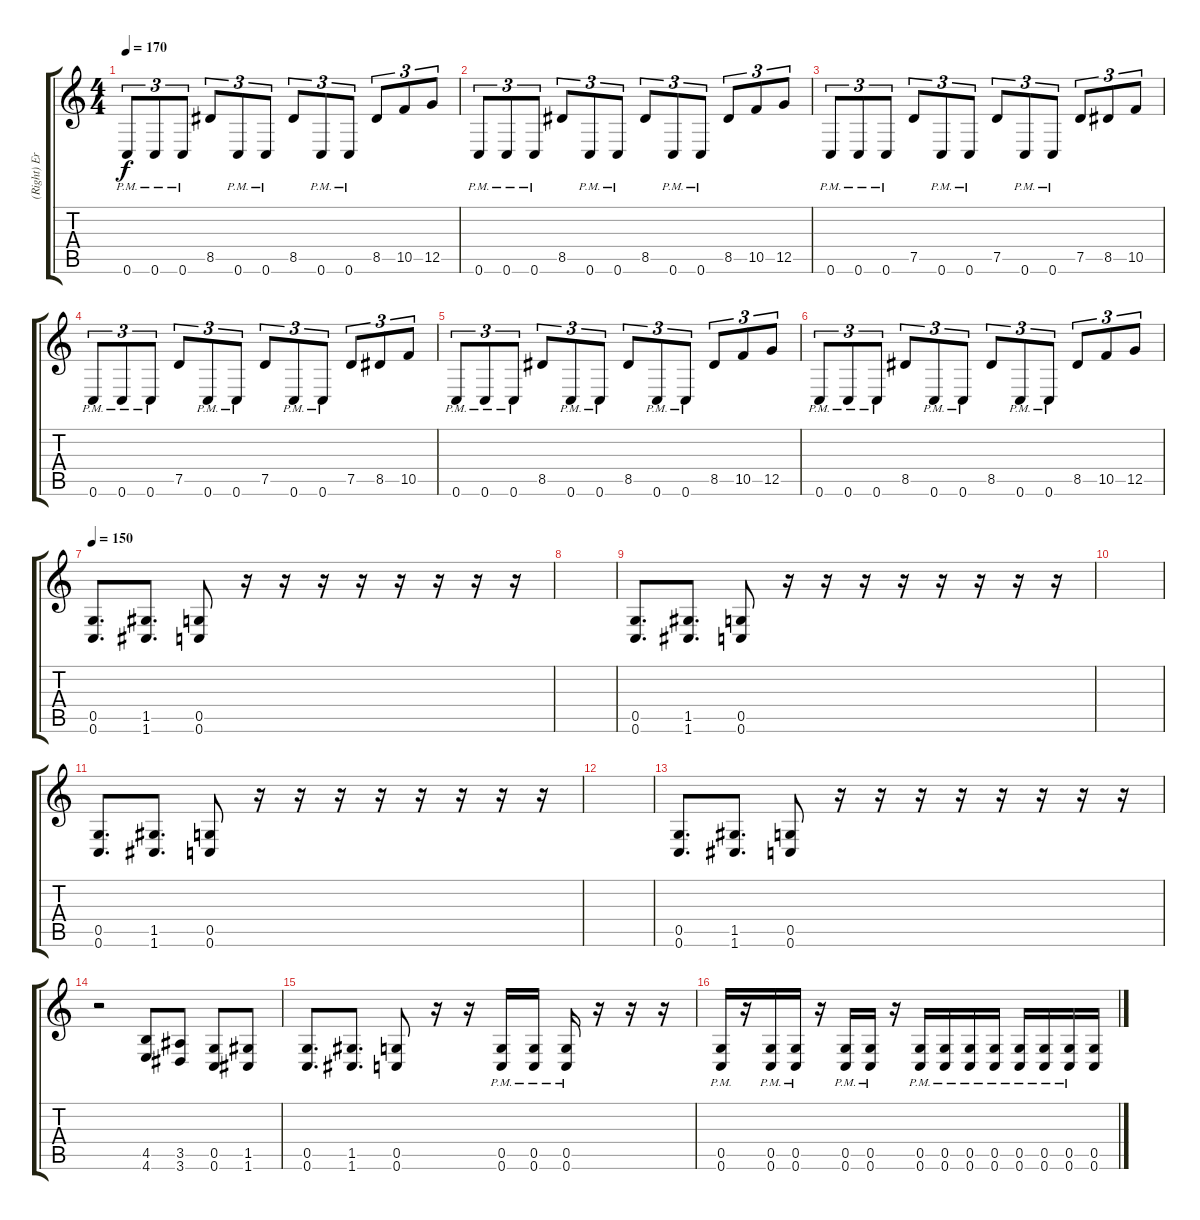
\track ("(Right) Ernie" "(Right) Er") {instrument distortionguitar}
\staff {score tabs}
\tuning (D4 A3 F3 C3 G2 C2) {hide}
\ts (4 4)
\tempo 170
\clef g2
\ks c
0.6{pm}.8{tu (3 2) dy f} 0.6{pm}.8{tu (3 2)} 0.6{pm}.8{tu (3 2)} 8.5.8{tu (3 2)} 0.6{pm}.8{tu (3 2)} 0.6{pm}.8{tu (3 2)} 8.5.8{tu (3 2)} 0.6{pm}.8{tu (3 2)} 0.6{pm}.8{tu (3 2)} 8.5.8{tu (3 2)} 10.5.8{tu (3 2)} 12.5.8{tu (3 2)} |
0.6{pm}.8{tu (3 2)} 0.6{pm}.8{tu (3 2)} 0.6{pm}.8{tu (3 2)} 8.5.8{tu (3 2)} 0.6{pm}.8{tu (3 2)} 0.6{pm}.8{tu (3 2)} 8.5.8{tu (3 2)} 0.6{pm}.8{tu (3 2)} 0.6{pm}.8{tu (3 2)} 8.5.8{tu (3 2)} 10.5.8{tu (3 2)} 12.5.8{tu (3 2)} |
0.6{pm}.8{tu (3 2)} 0.6{pm}.8{tu (3 2)} 0.6{pm}.8{tu (3 2)} 7.5.8{tu (3 2)} 0.6{pm}.8{tu (3 2)} 0.6{pm}.8{tu (3 2)} 7.5.8{tu (3 2)} 0.6{pm}.8{tu (3 2)} 0.6{pm}.8{tu (3 2)} 7.5.8{tu (3 2)} 8.5.8{tu (3 2)} 10.5.8{tu (3 2)} |
0.6{pm}.8{tu (3 2)} 0.6{pm}.8{tu (3 2)} 0.6{pm}.8{tu (3 2)} 7.5.8{tu (3 2)} 0.6{pm}.8{tu (3 2)} 0.6{pm}.8{tu (3 2)} 7.5.8{tu (3 2)} 0.6{pm}.8{tu (3 2)} 0.6{pm}.8{tu (3 2)} 7.5.8{tu (3 2)} 8.5.8{tu (3 2)} 10.5.8{tu (3 2)} |
0.6{pm}.8{tu (3 2)} 0.6{pm}.8{tu (3 2)} 0.6{pm}.8{tu (3 2)} 8.5.8{tu (3 2)} 0.6{pm}.8{tu (3 2)} 0.6{pm}.8{tu (3 2)} 8.5.8{tu (3 2)} 0.6{pm}.8{tu (3 2)} 0.6{pm}.8{tu (3 2)} 8.5.8{tu (3 2)} 10.5.8{tu (3 2)} 12.5.8{tu (3 2)} |
0.6{pm}.8{tu (3 2)} 0.6{pm}.8{tu (3 2)} 0.6{pm}.8{tu (3 2)} 8.5.8{tu (3 2)} 0.6{pm}.8{tu (3 2)} 0.6{pm}.8{tu (3 2)} 8.5.8{tu (3 2)} 0.6{pm}.8{tu (3 2)} 0.6{pm}.8{tu (3 2)} 8.5.8{tu (3 2)} 10.5.8{tu (3 2)} 12.5.8{tu (3 2)} |
\tempo 150
(0.5 0.6).8{d} (1.5 1.6).8{d} (0.5 0.6).8 r.16 r.16 r.16 r.16 r.16 r.16 r.16 r.16 |
|
(0.5 0.6).8{d} (1.5 1.6).8{d} (0.5 0.6).8 r.16 r.16 r.16 r.16 r.16 r.16 r.16 r.16 |
|
(0.5 0.6).8{d} (1.5 1.6).8{d} (0.5 0.6).8 r.16 r.16 r.16 r.16 r.16 r.16 r.16 r.16 |
|
(0.5 0.6).8{d} (1.5 1.6).8{d} (0.5 0.6).8 r.16 r.16 r.16 r.16 r.16 r.16 r.16 r.16 |
r.2 (4.5 4.6).8 (3.5 3.6).8 (0.5 0.6).8 (1.5 1.6).8 |
(0.5 0.6).8{d} (1.5 1.6).8{d} (0.5 0.6).8 r.16 r.16 (0.5{pm} 0.6{pm}).16 (0.5{pm} 0.6{pm}).16 (0.5{pm} 0.6{pm}).16 r.16 r.16 r.16 |
(0.5{pm} 0.6{pm}).16 r.16 (0.5{pm} 0.6{pm}).16 (0.5{pm} 0.6{pm}).16 r.16 (0.5{pm} 0.6{pm}).16 (0.5{pm} 0.6{pm}).16 r.16 (0.5{pm} 0.6{pm}).16 (0.5{pm} 0.6{pm}).16 (0.5{pm} 0.6{pm}).16 (0.5{pm} 0.6{pm}).16 (0.5{pm} 0.6{pm}).16 (0.5{pm} 0.6{pm}).16 (0.5{pm} 0.6{pm}).16 (0.5 0.6).16
